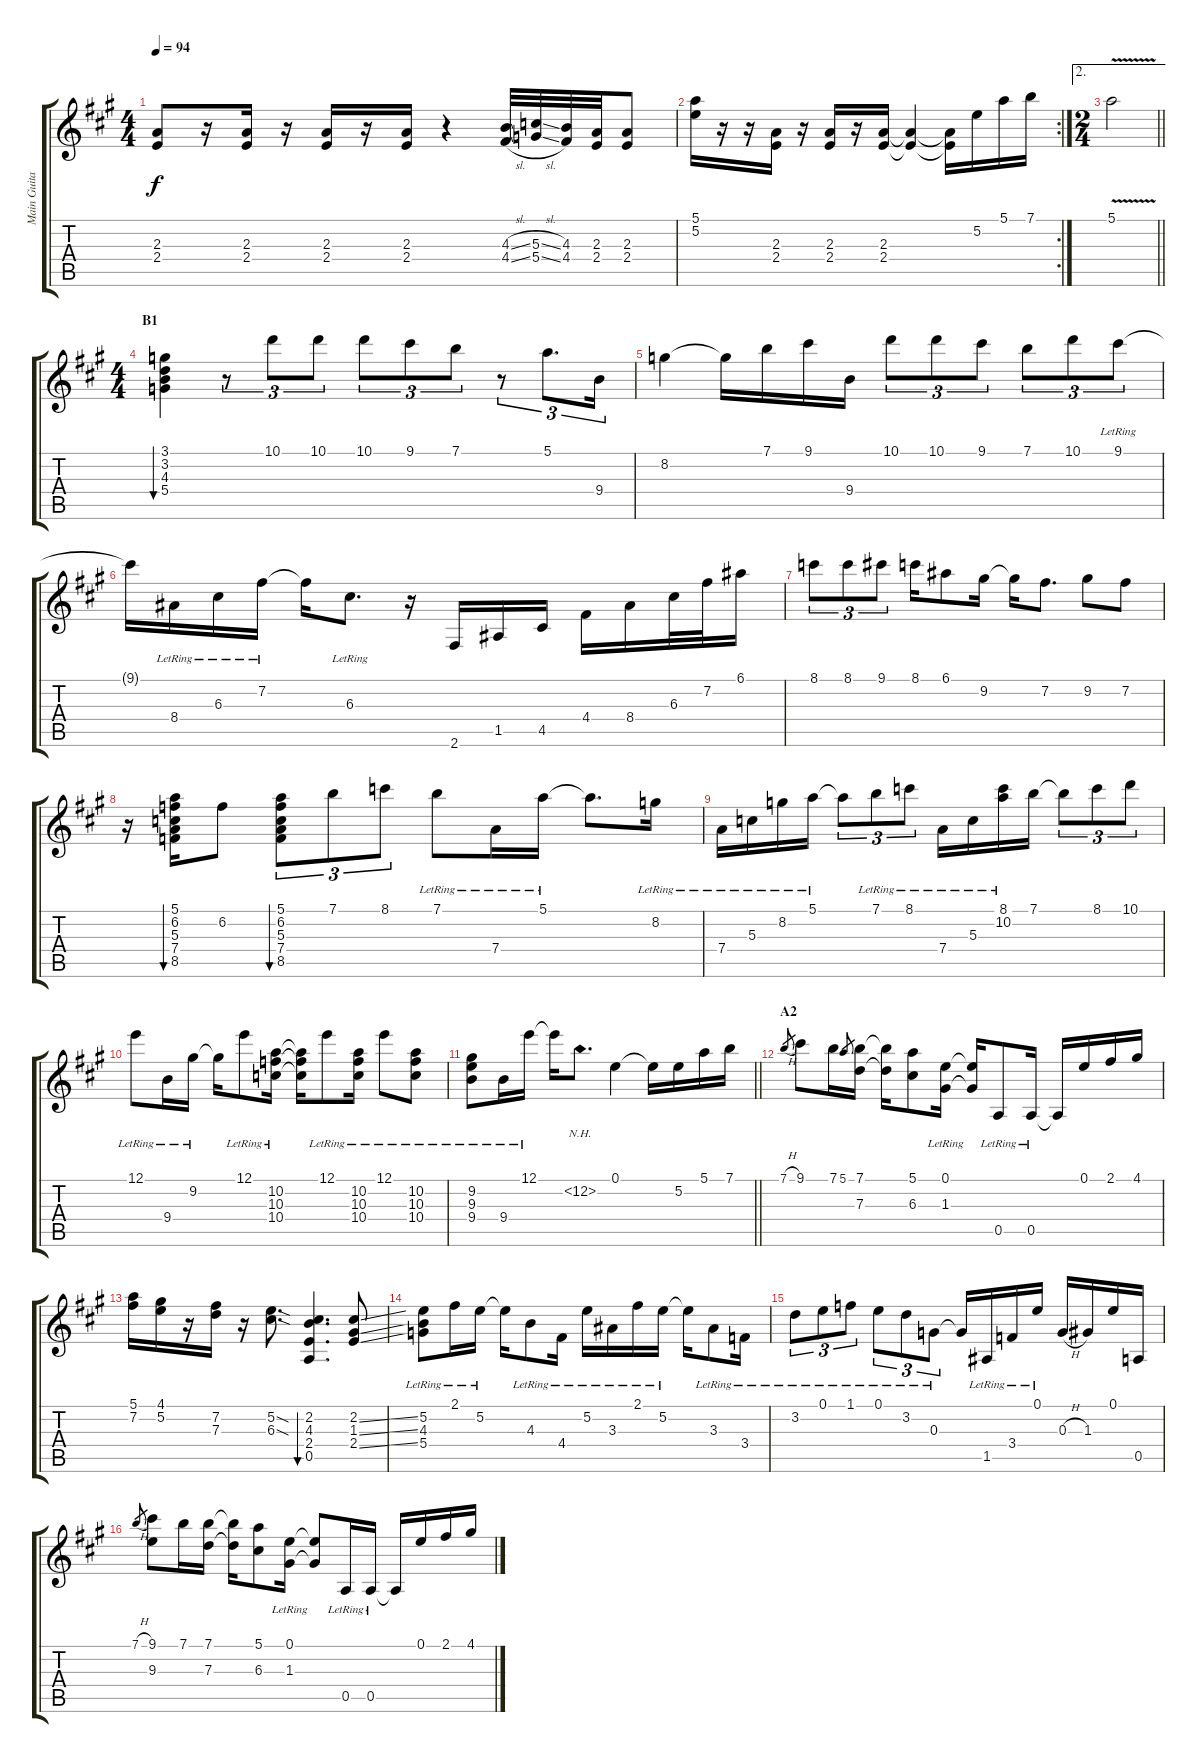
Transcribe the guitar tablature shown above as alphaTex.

\track ("Main Guitar" "Main Guita") {instrument acousticguitarnylon}
\staff {score tabs}
\tuning (E4 B3 G3 D3 A2 E2) {hide}
\ts (4 4)
\tempo 94
\clef g2
\ks a
(2.3 2.4).8{dy f} r.16 (2.3 2.4).16 r.16 (2.3 2.4).16 r.16 (2.3 2.4).16 r.4 (4.3{sl} 4.4{sl}).32 (5.3{sl} 5.4{sl}).32 (4.3 4.4).32 (2.3 2.4).32 (2.3 2.4).8 |
\rc 2
(5.1 5.2).16 r.16 r.16 (2.3 2.4).16 r.16 (2.3 2.4).16 r.16 (2.3 2.4).16 (2.3{t} 2.4{t}).4 (2.3{t} 2.4{t}).16 5.2.16 5.1.16 7.1.16 |
\ae 2
\ts (2 4)
\barLineRight lightlight
5.1{v}.2 |
\ts (4 4)
\section ("" "B1")
(3.1 3.2 4.3 5.4).4{bu 30} r.8{tu (3 2)} 10.1.8{tu (3 2)} 10.1.8{tu (3 2)} 10.1.8{tu (3 2)} 9.1.8{tu (3 2)} 7.1.8{tu (3 2)} r.8{tu (3 2)} 5.1.8{d tu (3 2)} 9.4.16{tu (3 2)} |
8.2.4 8.2{t}.16 7.1.16 9.1.16 9.4.16 10.1.8{tu (3 2)} 10.1.8{tu (3 2)} 9.1.8{tu (3 2)} 7.1.8{tu (3 2)} 10.1.8{tu (3 2)} 9.1{lr}.8{tu (3 2)} |
9.1{t}.16 8.4{lr}.16 6.3{lr}.16 7.2{lr}.16 7.2{t}.16 6.3{lr}.8{d} r.16 2.6.16 1.5.16 4.5.16 4.4.16 8.4.16 6.3.32 7.2.32 6.1.16 |
8.1.8{tu (3 2)} 8.1.8{tu (3 2)} 9.1.8{tu (3 2)} 8.1.16 6.1.8 9.2.16 9.2{t}.16 7.2.8{d} 9.2.8 7.2.8 |
r.16 (5.1 6.2 5.3 7.4 8.5).16{bu 30} 6.2.8 (5.1 6.2 5.3 7.4 8.5).8{tu (3 2) bu 30} 7.1.8{tu (3 2)} 8.1.8{tu (3 2)} 7.1{lr}.8 7.4{lr}.16 5.1{lr}.16 5.1{t}.8{d} 8.2{lr}.16 |
7.4{lr}.16 5.3{lr}.16 8.2{lr}.16 5.1{lr}.16 5.1{t}.8{tu (3 2)} 7.1{lr}.8{tu (3 2)} 8.1{lr}.8{tu (3 2)} 7.4{lr}.16 5.3{lr}.16 (8.1{lr} 10.2{lr}).16 7.1.16 7.1{t}.8{tu (3 2)} 8.1.8{tu (3 2)} 10.1.8{tu (3 2)} |
12.1{lr}.8 9.4{lr}.16 9.2{lr}.16 9.2{t}.16 12.1{lr}.8 (10.2{lr} 10.3{lr} 10.4{lr}).16 (10.2{t} 10.3{t} 10.4{t}).16 12.1{lr}.8 (10.2{lr} 10.3{lr} 10.4{lr}).16 12.1{lr}.8 (10.2{lr} 10.3{lr} 10.4{lr}).8 |
\barLineRight lightlight
(9.2{lr} 9.3{lr} 9.4{lr}).8 9.4{lr}.16 12.1{lr}.16 12.1{t}.16 12.2{nh}.8{d} 0.1.4 0.1{t}.16 5.2.16 5.1.16 7.1.16 |
\section ("" "A2")
7.1{h}.8{gr} 9.1.8 7.1.16 5.1.8{gr} (7.1 7.3).16 (7.1{t} 7.3{t}).16 (5.1 6.3).8 (0.1{lr} 1.3{lr}).16 (0.1{t} 1.3{t}).16 0.5{lr}.8 0.5{lr}.16 0.5{t}.16 0.1.16 2.1.16 4.1.16 |
(5.1 7.2).16 (4.1 5.2).16 r.16 (7.2 7.3).16 r.16 (5.2{sod} 6.3{sod}).8{d} (2.2 4.3 2.4 0.5).4{d bu 30} (2.2{ss} 1.3{ss} 2.4{ss}).8 |
(5.2{lr} 4.3{lr} 5.4{lr}).8 2.1{lr}.16 5.2{lr}.16 5.2{t}.16 4.3{lr}.8 4.4{lr}.16 5.2{lr}.16 3.3{lr}.16 2.1{lr}.16 5.2{lr}.16 5.2{t}.16 3.3{lr}.8 3.4{lr}.16 |
3.2{lr}.8{tu (3 2)} 0.1{lr}.8{tu (3 2)} 1.1{lr}.8{tu (3 2)} 0.1{lr}.8{tu (3 2)} 3.2{lr}.8{tu (3 2)} 0.3{lr}.8{tu (3 2)} 0.3{t}.16 1.5{lr}.16 3.4{lr}.16 0.1{lr}.16 0.3{h}.16 1.3.16 0.1.16 0.5.16 |
7.1{h}.8{gr} (9.1 9.3).8 7.1.16 (7.1 7.3).16 (7.1{t} 7.3{t}).16 (5.1 6.3).8 (0.1{lr} 1.3{lr}).16 (0.1{t} 1.3{t}).8 0.5{lr}.16 0.5{lr}.16 0.5{t}.16 0.1.16 2.1.16 4.1.16
